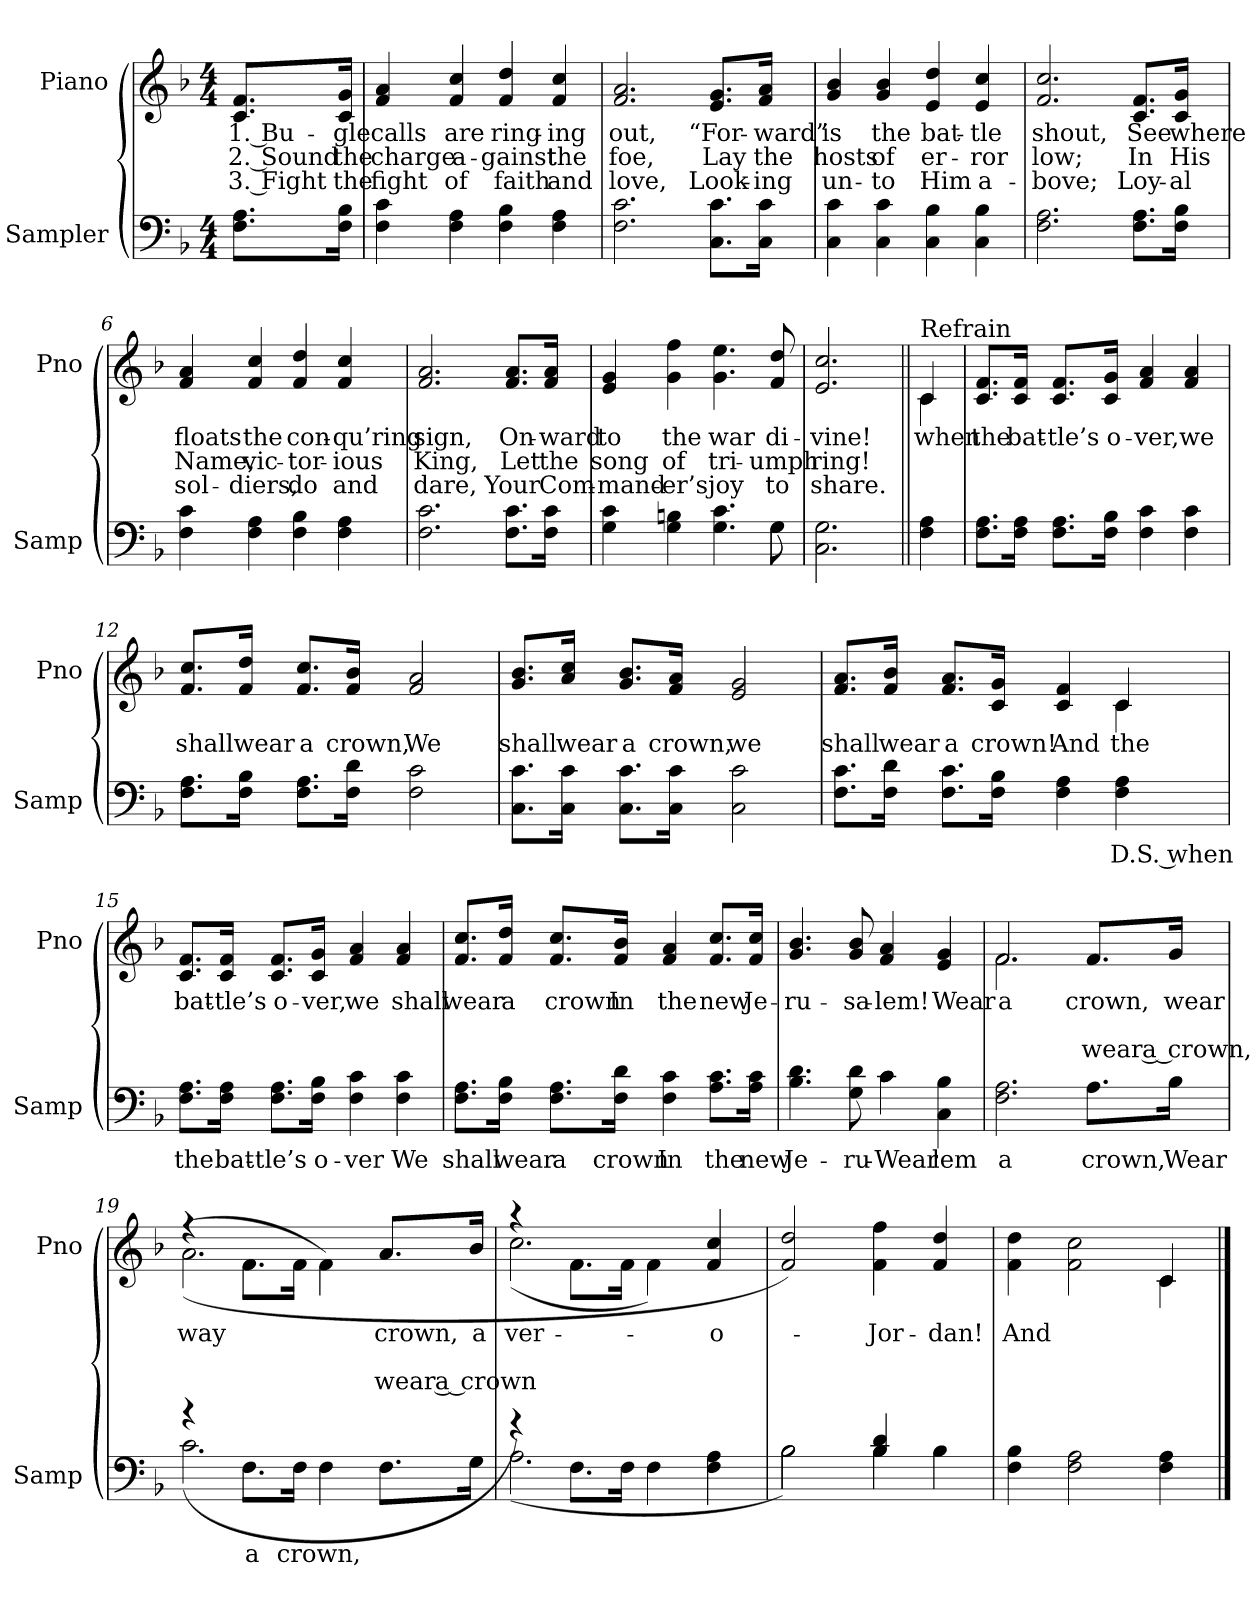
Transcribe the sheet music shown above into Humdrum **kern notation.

**kern	**text	**kern	**text	**text	**text
*part2	*part2	*part1	*part1	*part1	*part1
*staff2	*staff2	*staff1	*staff1	*staff1	*staff1
*I"Sampler	*	*I"Piano	*	*	*
*I'Samp	*	*I'Pno	*	*	*
*clefF4	*	*clefG2	*	*	*
*k[b-]	*	*k[b-]	*	*	*
*F:	*	*F:	*	*	*
*M4/4	*	*M4/4	*	*	*
=1	=1	=1	=1	=1	=1
8.F\ 8.A\L	.	8.c/ 8.f/L	1. Bu-	2. Sound	3. Fight
16F\ 16B-\Jk	.	16c/ 16g/Jk	-gle	the	the
=2	=2	=2	=2	=2	=2
4F 4c	.	4f 4a	calls	charge	fight
4F 4A	.	4f 4cc	are	a-	of
4F 4B-	.	4f 4dd	ring-	-gainst	faith
4F 4A	.	4f 4cc	-ing	the	and
=3	=3	=3	=3	=3	=3
2.F 2.c	.	2.f 2.a	out,	foe,	love,
8.C\ 8.c\L	.	8.e/ 8.g/L	“For-	Lay	Look-
16C\ 16c\Jk	.	16f/ 16a/Jk	-ward”	the	-ing
=4	=4	=4	=4	=4	=4
4C 4c	.	4g 4b-	is	hosts	un-
4C 4c	.	4g 4b-	the	of	-to
4C 4B-	.	4e 4dd	bat-	er-	Him
4C 4B-	.	4e 4cc	-tle	-ror	a-
=5	=5	=5	=5	=5	=5
2.F 2.A	.	2.f 2.cc	shout,	low;	-bove;
8.F\ 8.A\L	.	8.c/ 8.f/L	See	In	Loy-
16F\ 16B-\Jk	.	16c/ 16g/Jk	where	His	-al
=6	=6	=6	=6	=6	=6
4F 4c	.	4f 4a	floats	Name,	sol-
4F 4A	.	4f 4cc	the	vic-	-diers,
4F 4B-	.	4f 4dd	con-	-tor-	do
4F 4A	.	4f 4cc	-qu’ring	-ious	and
=7	=7	=7	=7	=7	=7
2.F 2.c	.	2.f 2.a	sign,	King,	dare,
8.F\ 8.c\L	.	8.f/ 8.a/L	On-	Let	Your
16F\ 16c\Jk	.	16f/ 16a/Jk	-ward	the	Com-
=8	=8	=8	=8	=8	=8
*^	*	*	*	*	*
4G 4c	2..ryy	.	4e 4g	to	song	-mand-
4G 4Bn	.	.	4g 4ff	the	of	-er’s
4.G 4.c	.	.	4.g 4.ee	war	tri-	joy
8G\	8G	.	8f 8dd	di-	-umph	to
*v	*v	*	*	*	*	*
=9	=9	=9	=9	=9	=9
2.C 2.G	.	2.e 2.cc	-vine!	ring!	share.
=10||	=10||	=10||	=10||	=10||	=10||
*	*	*^	*	*	*
!	!	!LO:TX:t=Refrain	!	!	!	!
4F 4A	.	4c/	4c	when	.	.
*	*	*v	*v	*	*	*
=11	=11	=11	=11	=11	=11
8.F\ 8.A\L	.	8.c/ 8.f/L	the	.	.
16F\ 16A\Jk	.	16c/ 16f/Jk	bat-	.	.
8.F\ 8.A\L	.	8.c/ 8.f/L	-tle’s	.	.
16F\ 16B-\Jk	.	16c/ 16g/Jk	o-	.	.
4F 4c	.	4f 4a	-ver,	.	.
4F 4c	.	4f 4a	we	.	.
=12	=12	=12	=12	=12	=12
8.F\ 8.A\L	.	8.f/ 8.cc/L	shall	.	.
16F\ 16B-\Jk	.	16f/ 16dd/Jk	wear	.	.
8.F\ 8.A\L	.	8.f/ 8.cc/L	a	.	.
16F\ 16d\Jk	.	16f/ 16b-/Jk	crown,	.	.
2F 2c	.	2f 2a	We	.	.
=13	=13	=13	=13	=13	=13
8.C\ 8.c\L	.	8.g/ 8.b-/L	shall	.	.
16C\ 16c\Jk	.	16a/ 16cc/Jk	wear	.	.
8.C\ 8.c\L	.	8.g/ 8.b-/L	a	.	.
16C\ 16c\Jk	.	16f/ 16a/Jk	crown,	.	.
2C 2c	.	2e 2g	we	.	.
=14	=14	=14	=14	=14	=14
*	*	*^	*	*	*
8.F\ 8.c\L	.	8.f/ 8.a/L	2.ryy	shall	.	.
16F\ 16d\Jk	.	16f/ 16b-/Jk	.	wear	.	.
8.F\ 8.c\L	.	8.f/ 8.a/L	.	a	.	.
16F\ 16B-\Jk	.	16c/ 16g/Jk	.	crown!	.	.
4F 4A	.	4c 4f	.	And	.	.
4F 4A	D.S. when	4c/	4c	the	.	.
*	*	*v	*v	*	*	*
=15	=15	=15	=15	=15	=15
8.F\ 8.A\L	the	8.c/ 8.f/L	bat-	.	.
16F\ 16A\Jk	bat-	16c/ 16f/Jk	-tle’s	.	.
8.F\ 8.A\L	-tle’s	8.c/ 8.f/L	o-	.	.
16F\ 16B-\Jk	o-	16c/ 16g/Jk	-ver,	.	.
4F 4c	-ver	4f 4a	we	.	.
4F 4c	We	4f 4a	shall	.	.
=16	=16	=16	=16	=16	=16
8.F\ 8.A\L	shall	8.f/ 8.cc/L	wear	.	.
16F\ 16B-\Jk	wear	16f/ 16dd/Jk	a	.	.
8.F\ 8.A\L	a	8.f/ 8.cc/L	crown	.	.
16F\ 16d\Jk	crown	16f/ 16b-/Jk	In	.	.
4F 4c	In	4f 4a	the	.	.
8.A\ 8.c\L	the	8.f/ 8.cc/L	new	.	.
16A\ 16c\Jk	new	16f/ 16cc/Jk	Je-	.	.
=17	=17	=17	=17	=17	=17
*^	*	*	*	*	*
4.B- 4.d	2ryy	Je-	4.g 4.b-	-ru-	.	.
8G 8d	.	-ru-	8g 8b-	-sa-	.	.
4c\	4c	Wear	4f 4a	-lem!	.	.
4C 4B-	4ryy	-lem	4e 4g	Wear	.	.
*v	*v	*	*	*	*	*
=18	=18	=18	=18	=18	=18
*	*	*^	*	*	*
2.F 2.A	a	2.f/	2.f	a	.	.
8.A\L	crown,	8.f/L	4ryy	crown,	.	wear a crown,
16B-\Jk	Wear	16g/Jk	.	wear	.	.
=19	=19	=19	=19	=19	=19	=19
*^	*	*	*	*	*	*
4r	(2.c	.	(4r	(2.a	-way	.	.
8.F\L	.	a	8.f\L	.	.	.	.
16F\Jk	.	crown,	16f\Jk	.	.	.	.
4F\	.	.	4f\)	.	.	.	.
8.F\L	4ryy	.	8.a/L	4ryy	crown,	.	wear a crown
16G\Jk	.	.	16b-/Jk	.	a-	.	.
=20	=20	=20	=20	=20	=20	=20	=20
4r)	(2.A	.	4r	(2.cc	-ver	.	.
8.F\L	.	.	8.f\L	.	.	.	.
16F\Jk	.	.	16f\Jk	.	.	.	.
4F\	.	.	4f\)	.	.	.	.
4F 4A	4ryy	.	4f 4cc	4ryy	o-	.	.
*	*	*	*v	*v	*	*	*
=21	=21	=21	=21	=21	=21	=21
2B-\)	2B-	.	2f 2dd)	.	.	.
4B- 4d	4B-	.	4f 4ff	Jor-	.	.
4B-\	4ryy	.	4f 4dd	-dan!	.	.
*v	*v	*	*	*	*	*
=22	=22	=22	=22	=22	=22
*	*	*^	*	*	*
4F 4B-	.	4f\ 4dd\	2.ryy	And	.	.
2F 2A	.	2f\ 2cc\	.	.	.	.
4F 4A	.	4c/	4c	.	.	.
*	*	*v	*v	*	*	*
==	==	==	==	==	==
*-	*-	*-	*-	*-	*-
